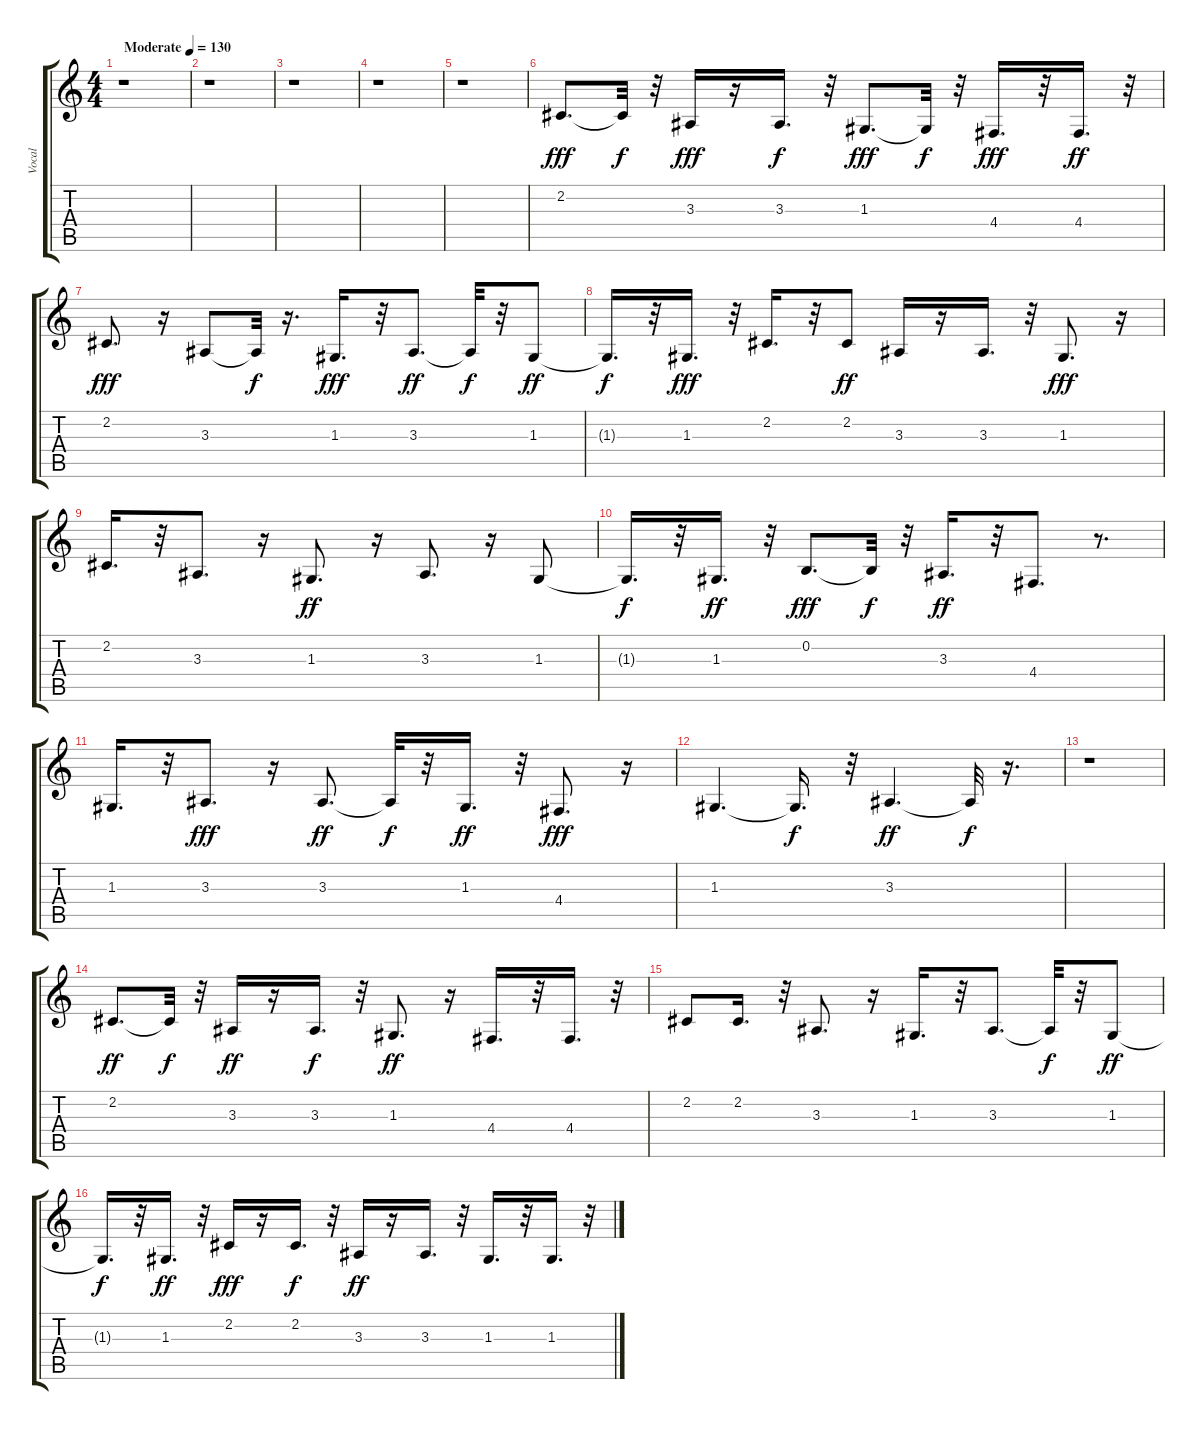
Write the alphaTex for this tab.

\track ("Vocal" "Vocal") {instrument altosax}
\staff {score tabs}
\tuning (E4 B3 G3 D3 A2 E2) {hide}
\ts (4 4)
\tempo (130 "Moderate")
\clef g2
\ks c
r.1{dy fff instrument altosax} |
r.1 |
r.1 |
r.1 |
r.1 |
2.2.8{d} 2.2{t}.32{dy f} r.32 3.3.16{dy fff} r.16 3.3.16{d dy f} r.32 1.3.8{d dy fff} 1.3{t}.32{dy f} r.32 4.4.16{d dy fff} r.32 4.4.16{d dy ff} r.32 |
2.2.8{d dy fff} r.16 3.3.8 3.3{t}.32{dy f} r.16{d} 1.3.16{d dy fff} r.32 3.3.8{d dy ff} 3.3{t}.32{dy f} r.32 1.3.8{dy ff} |
1.3{t}.16{d dy f} r.32 1.3.16{d dy fff} r.32 2.2.16{d} r.32 2.2.8{dy ff} 3.3.16 r.16 3.3.16{d} r.32 1.3.8{d dy fff} r.16 |
2.2.16{d} r.32 3.3.8{d} r.16 1.3.8{d dy ff} r.16 3.3.8{d} r.16 1.3.8 |
1.3{t}.16{d dy f} r.32 1.3.16{d dy ff} r.32 0.2.8{d dy fff} 0.2{t}.32{dy f} r.32 3.3.16{d dy ff} r.32 4.4.8{d} r.8{d} |
1.3.16{d} r.32 3.3.8{d dy fff} r.16 3.3.8{d dy ff} 3.3{t}.32{dy f} r.32 1.3.16{d dy ff} r.32 4.4.8{d dy fff} r.16 |
1.3.4{d} 1.3{t}.16{d dy f} r.32 3.3.4{d dy ff} 3.3{t}.32{dy f} r.16{d} |
r.1 |
2.2.8{d dy ff} 2.2{t}.32{dy f} r.32 3.3.16{dy ff} r.16 3.3.16{d dy f} r.32 1.3.8{d dy ff} r.16 4.4.16{d} r.32 4.4.16{d} r.32 |
2.2.8 2.2.16{d} r.32 3.3.8{d} r.16 1.3.16{d} r.32 3.3.8{d} 3.3{t}.32{dy f} r.32 1.3.8{dy ff} |
1.3{t}.16{d dy f} r.32 1.3.16{d dy ff} r.32 2.2.16{dy fff} r.16 2.2.16{d dy f} r.32 3.3.16{dy ff} r.16 3.3.16{d} r.32 1.3.16{d} r.32 1.3.16{d} r.32
